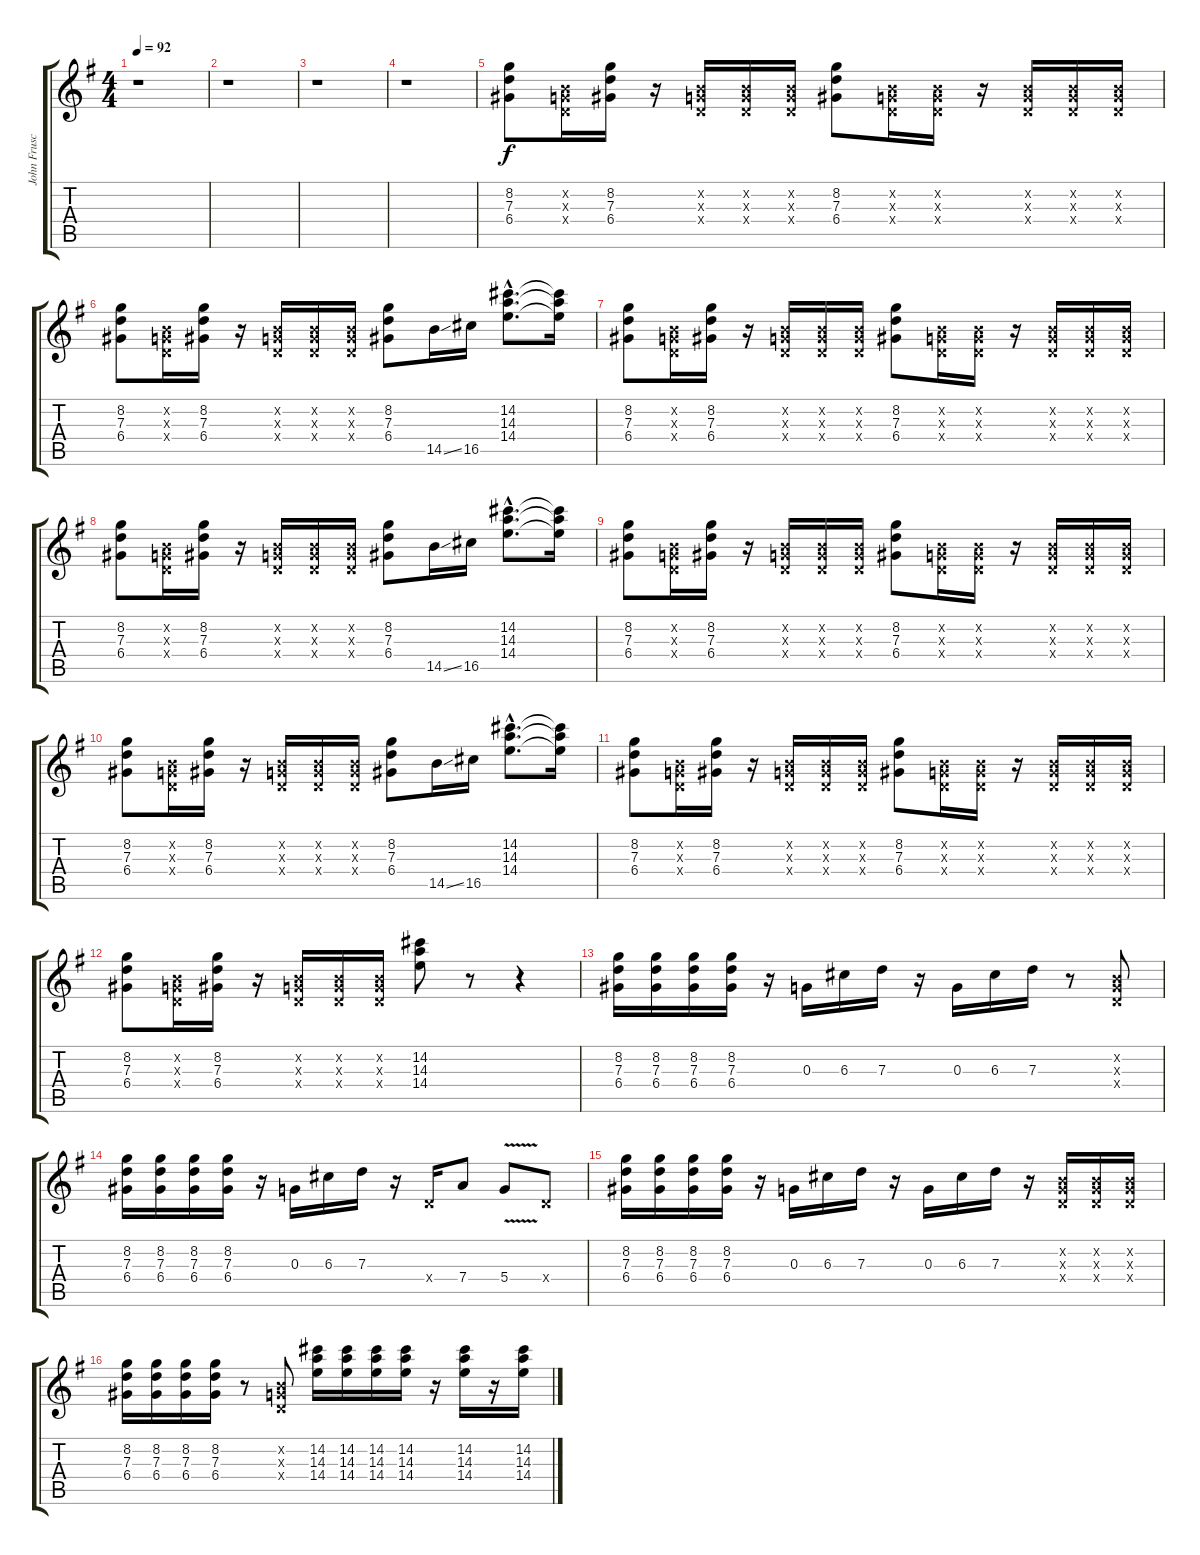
\track ("John Frusciante (Gtr 3)" "John Frusc") {instrument electricguitarclean}
\staff {score tabs}
\tuning (E4 B3 G3 D3 A2 E2) {hide}
\ts (4 4)
\tempo 92
\clef g2
\ks eminor
r.1{dy f instrument electricguitarclean} |
r.1 |
r.1 |
r.1 |
(8.2 7.3 6.4).8 (0.2{x} 0.3{x} 0.4{x}).16 (8.2 7.3 6.4).16 r.16 (0.2{x} 0.3{x} 0.4{x}).16 (0.2{x} 0.3{x} 0.4{x}).16 (0.2{x} 0.3{x} 0.4{x}).16 (8.2 7.3 6.4).8 (0.2{x} 0.3{x} 0.4{x}).16 (0.2{x} 0.3{x} 0.4{x}).16 r.16 (0.2{x} 0.3{x} 0.4{x}).16 (0.2{x} 0.3{x} 0.4{x}).16 (0.2{x} 0.3{x} 0.4{x}).16 |
(8.2 7.3 6.4).8 (0.2{x} 0.3{x} 0.4{x}).16 (8.2 7.3 6.4).16 r.16 (0.2{x} 0.3{x} 0.4{x}).16 (0.2{x} 0.3{x} 0.4{x}).16 (0.2{x} 0.3{x} 0.4{x}).16 (8.2 7.3 6.4).8 14.5{ss}.16 16.5.16 (14.2{hac} 14.3{hac} 14.4{hac}).8{d} (14.2{t} 14.3{t} 14.4{t}).16 |
(8.2 7.3 6.4).8 (0.2{x} 0.3{x} 0.4{x}).16 (8.2 7.3 6.4).16 r.16 (0.2{x} 0.3{x} 0.4{x}).16 (0.2{x} 0.3{x} 0.4{x}).16 (0.2{x} 0.3{x} 0.4{x}).16 (8.2 7.3 6.4).8 (0.2{x} 0.3{x} 0.4{x}).16 (0.2{x} 0.3{x} 0.4{x}).16 r.16 (0.2{x} 0.3{x} 0.4{x}).16 (0.2{x} 0.3{x} 0.4{x}).16 (0.2{x} 0.3{x} 0.4{x}).16 |
(8.2 7.3 6.4).8 (0.2{x} 0.3{x} 0.4{x}).16 (8.2 7.3 6.4).16 r.16 (0.2{x} 0.3{x} 0.4{x}).16 (0.2{x} 0.3{x} 0.4{x}).16 (0.2{x} 0.3{x} 0.4{x}).16 (8.2 7.3 6.4).8 14.5{ss}.16 16.5.16 (14.2{hac} 14.3{hac} 14.4{hac}).8{d} (14.2{t} 14.3{t} 14.4{t}).16 |
(8.2 7.3 6.4).8 (0.2{x} 0.3{x} 0.4{x}).16 (8.2 7.3 6.4).16 r.16 (0.2{x} 0.3{x} 0.4{x}).16 (0.2{x} 0.3{x} 0.4{x}).16 (0.2{x} 0.3{x} 0.4{x}).16 (8.2 7.3 6.4).8 (0.2{x} 0.3{x} 0.4{x}).16 (0.2{x} 0.3{x} 0.4{x}).16 r.16 (0.2{x} 0.3{x} 0.4{x}).16 (0.2{x} 0.3{x} 0.4{x}).16 (0.2{x} 0.3{x} 0.4{x}).16 |
(8.2 7.3 6.4).8 (0.2{x} 0.3{x} 0.4{x}).16 (8.2 7.3 6.4).16 r.16 (0.2{x} 0.3{x} 0.4{x}).16 (0.2{x} 0.3{x} 0.4{x}).16 (0.2{x} 0.3{x} 0.4{x}).16 (8.2 7.3 6.4).8 14.5{ss}.16 16.5.16 (14.2{hac} 14.3{hac} 14.4{hac}).8{d} (14.2{t} 14.3{t} 14.4{t}).16 |
(8.2 7.3 6.4).8 (0.2{x} 0.3{x} 0.4{x}).16 (8.2 7.3 6.4).16 r.16 (0.2{x} 0.3{x} 0.4{x}).16 (0.2{x} 0.3{x} 0.4{x}).16 (0.2{x} 0.3{x} 0.4{x}).16 (8.2 7.3 6.4).8 (0.2{x} 0.3{x} 0.4{x}).16 (0.2{x} 0.3{x} 0.4{x}).16 r.16 (0.2{x} 0.3{x} 0.4{x}).16 (0.2{x} 0.3{x} 0.4{x}).16 (0.2{x} 0.3{x} 0.4{x}).16 |
(8.2 7.3 6.4).8 (0.2{x} 0.3{x} 0.4{x}).16 (8.2 7.3 6.4).16 r.16 (0.2{x} 0.3{x} 0.4{x}).16 (0.2{x} 0.3{x} 0.4{x}).16 (0.2{x} 0.3{x} 0.4{x}).16 (14.2 14.3 14.4).8 r.8 r.4 |
(8.2 7.3 6.4).16 (8.2 7.3 6.4).16 (8.2 7.3 6.4).16 (8.2 7.3 6.4).16 r.16 0.3.16 6.3.16 7.3.16 r.16 0.3.16 6.3.16 7.3.16 r.8 (0.2{x} 0.3{x} 0.4{x}).8 |
(8.2 7.3 6.4).16 (8.2 7.3 6.4).16 (8.2 7.3 6.4).16 (8.2 7.3 6.4).16 r.16 0.3.16 6.3.16 7.3.16 r.16 0.4{x}.16 7.4.8 5.4{v}.8 0.4{x}.8 |
(8.2 7.3 6.4).16 (8.2 7.3 6.4).16 (8.2 7.3 6.4).16 (8.2 7.3 6.4).16 r.16 0.3.16 6.3.16 7.3.16 r.16 0.3.16 6.3.16 7.3.16 r.16 (0.2{x} 0.3{x} 0.4{x}).16 (0.2{x} 0.3{x} 0.4{x}).16 (0.2{x} 0.3{x} 0.4{x}).16 |
(8.2 7.3 6.4).16 (8.2 7.3 6.4).16 (8.2 7.3 6.4).16 (8.2 7.3 6.4).16 r.8 (0.2{x} 0.3{x} 0.4{x}).8 (14.2 14.3 14.4).16 (14.2 14.3 14.4).16 (14.2 14.3 14.4).16 (14.2 14.3 14.4).16 r.16 (14.2 14.3 14.4).16 r.16 (14.2 14.3 14.4).16
